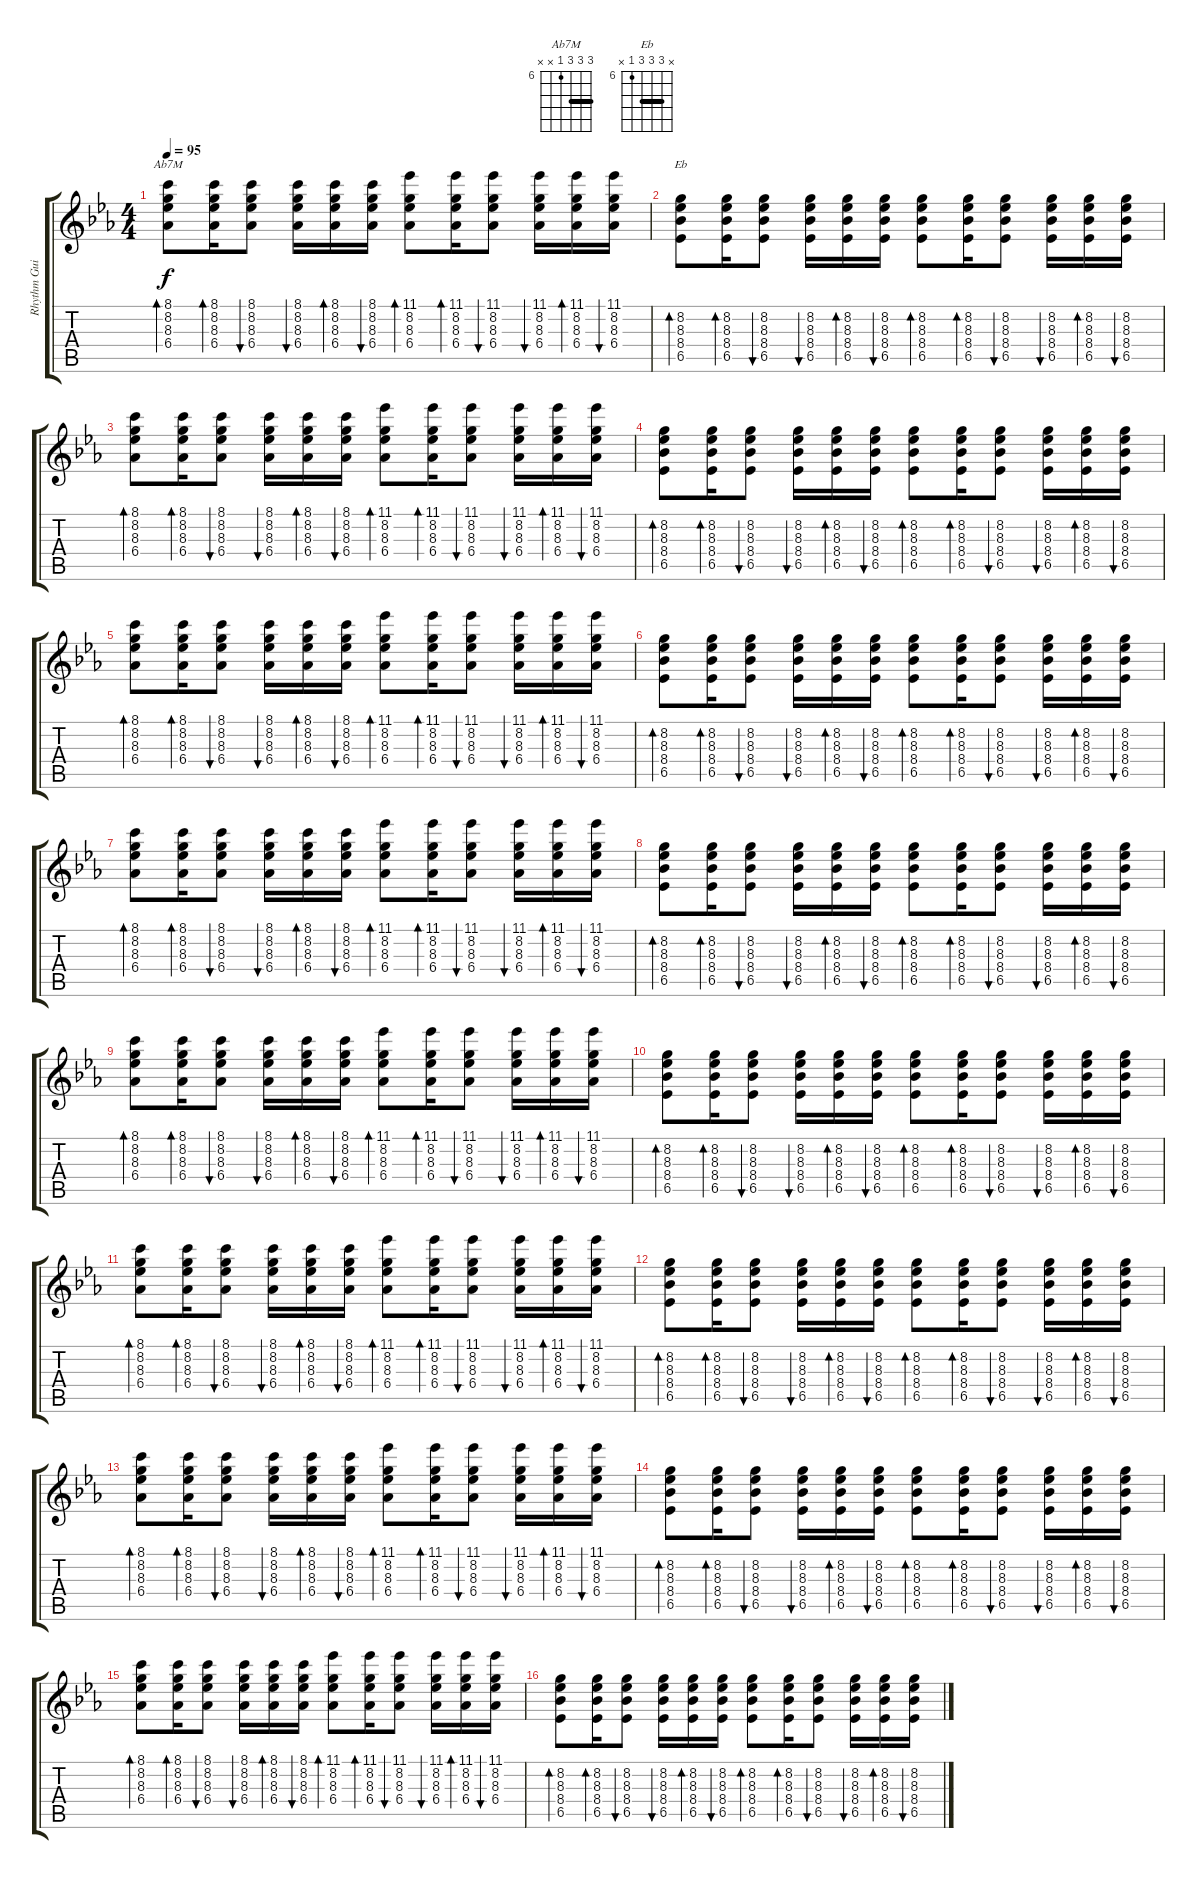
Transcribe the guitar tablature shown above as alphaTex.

\track ("Rhythm Guitar" "Rhythm Gui") {instrument acousticguitarsteel}
\staff {score tabs}
\tuning (E4 B3 G3 D3 A2 E2) {hide}
\chord ("Ab7M" 8 8 8 6 x x) {firstfret 6 barre 8}
\chord ("Eb" x 8 8 8 6 x) {firstfret 6 barre 8}
\ts (4 4)
\tempo 95
\clef g2
\ks eb
(8.1 8.2 8.3 6.4).8{bd 30 ch "Ab7M" dy f} (8.1 8.2 8.3 6.4).16{bd 30} (8.1 8.2 8.3 6.4).8{bu 30} (8.1 8.2 8.3 6.4).16{bu 30} (8.1 8.2 8.3 6.4).16{bd 30} (8.1 8.2 8.3 6.4).16{bu 30} (11.1 8.2 8.3 6.4).8{bd 30} (11.1 8.2 8.3 6.4).16{bd 30} (11.1 8.2 8.3 6.4).8{bu 30} (11.1 8.2 8.3 6.4).16{bu 30} (11.1 8.2 8.3 6.4).16{bd 30} (11.1 8.2 8.3 6.4).16{bu 30} |
(8.2 8.3 8.4 6.5).8{bd 30 ch "Eb"} (8.2 8.3 8.4 6.5).16{bd 30} (8.2 8.3 8.4 6.5).8{bu 30} (8.2 8.3 8.4 6.5).16{bu 30} (8.2 8.3 8.4 6.5).16{bd 30} (8.2 8.3 8.4 6.5).16{bu 30} (8.2 8.3 8.4 6.5).8{bd 30} (8.2 8.3 8.4 6.5).16{bd 30} (8.2 8.3 8.4 6.5).8{bu 30} (8.2 8.3 8.4 6.5).16{bu 30} (8.2 8.3 8.4 6.5).16{bd 30} (8.2 8.3 8.4 6.5).16{bu 30} |
(8.1 8.2 8.3 6.4).8{bd 30} (8.1 8.2 8.3 6.4).16{bd 30} (8.1 8.2 8.3 6.4).8{bu 30} (8.1 8.2 8.3 6.4).16{bu 30} (8.1 8.2 8.3 6.4).16{bd 30} (8.1 8.2 8.3 6.4).16{bu 30} (11.1 8.2 8.3 6.4).8{bd 30} (11.1 8.2 8.3 6.4).16{bd 30} (11.1 8.2 8.3 6.4).8{bu 30} (11.1 8.2 8.3 6.4).16{bu 30} (11.1 8.2 8.3 6.4).16{bd 30} (11.1 8.2 8.3 6.4).16{bu 30} |
(8.2 8.3 8.4 6.5).8{bd 30} (8.2 8.3 8.4 6.5).16{bd 30} (8.2 8.3 8.4 6.5).8{bu 30} (8.2 8.3 8.4 6.5).16{bu 30} (8.2 8.3 8.4 6.5).16{bd 30} (8.2 8.3 8.4 6.5).16{bu 30} (8.2 8.3 8.4 6.5).8{bd 30} (8.2 8.3 8.4 6.5).16{bd 30} (8.2 8.3 8.4 6.5).8{bu 30} (8.2 8.3 8.4 6.5).16{bu 30} (8.2 8.3 8.4 6.5).16{bd 30} (8.2 8.3 8.4 6.5).16{bu 30} |
(8.1 8.2 8.3 6.4).8{bd 30} (8.1 8.2 8.3 6.4).16{bd 30} (8.1 8.2 8.3 6.4).8{bu 30} (8.1 8.2 8.3 6.4).16{bu 30} (8.1 8.2 8.3 6.4).16{bd 30} (8.1 8.2 8.3 6.4).16{bu 30} (11.1 8.2 8.3 6.4).8{bd 30} (11.1 8.2 8.3 6.4).16{bd 30} (11.1 8.2 8.3 6.4).8{bu 30} (11.1 8.2 8.3 6.4).16{bu 30} (11.1 8.2 8.3 6.4).16{bd 30} (11.1 8.2 8.3 6.4).16{bu 30} |
(8.2 8.3 8.4 6.5).8{bd 30} (8.2 8.3 8.4 6.5).16{bd 30} (8.2 8.3 8.4 6.5).8{bu 30} (8.2 8.3 8.4 6.5).16{bu 30} (8.2 8.3 8.4 6.5).16{bd 30} (8.2 8.3 8.4 6.5).16{bu 30} (8.2 8.3 8.4 6.5).8{bd 30} (8.2 8.3 8.4 6.5).16{bd 30} (8.2 8.3 8.4 6.5).8{bu 30} (8.2 8.3 8.4 6.5).16{bu 30} (8.2 8.3 8.4 6.5).16{bd 30} (8.2 8.3 8.4 6.5).16{bu 30} |
(8.1 8.2 8.3 6.4).8{bd 30} (8.1 8.2 8.3 6.4).16{bd 30} (8.1 8.2 8.3 6.4).8{bu 30} (8.1 8.2 8.3 6.4).16{bu 30} (8.1 8.2 8.3 6.4).16{bd 30} (8.1 8.2 8.3 6.4).16{bu 30} (11.1 8.2 8.3 6.4).8{bd 30} (11.1 8.2 8.3 6.4).16{bd 30} (11.1 8.2 8.3 6.4).8{bu 30} (11.1 8.2 8.3 6.4).16{bu 30} (11.1 8.2 8.3 6.4).16{bd 30} (11.1 8.2 8.3 6.4).16{bu 30} |
(8.2 8.3 8.4 6.5).8{bd 30} (8.2 8.3 8.4 6.5).16{bd 30} (8.2 8.3 8.4 6.5).8{bu 30} (8.2 8.3 8.4 6.5).16{bu 30} (8.2 8.3 8.4 6.5).16{bd 30} (8.2 8.3 8.4 6.5).16{bu 30} (8.2 8.3 8.4 6.5).8{bd 30} (8.2 8.3 8.4 6.5).16{bd 30} (8.2 8.3 8.4 6.5).8{bu 30} (8.2 8.3 8.4 6.5).16{bu 30} (8.2 8.3 8.4 6.5).16{bd 30} (8.2 8.3 8.4 6.5).16{bu 30} |
(8.1 8.2 8.3 6.4).8{bd 30} (8.1 8.2 8.3 6.4).16{bd 30} (8.1 8.2 8.3 6.4).8{bu 30} (8.1 8.2 8.3 6.4).16{bu 30} (8.1 8.2 8.3 6.4).16{bd 30} (8.1 8.2 8.3 6.4).16{bu 30} (11.1 8.2 8.3 6.4).8{bd 30} (11.1 8.2 8.3 6.4).16{bd 30} (11.1 8.2 8.3 6.4).8{bu 30} (11.1 8.2 8.3 6.4).16{bu 30} (11.1 8.2 8.3 6.4).16{bd 30} (11.1 8.2 8.3 6.4).16{bu 30} |
(8.2 8.3 8.4 6.5).8{bd 30} (8.2 8.3 8.4 6.5).16{bd 30} (8.2 8.3 8.4 6.5).8{bu 30} (8.2 8.3 8.4 6.5).16{bu 30} (8.2 8.3 8.4 6.5).16{bd 30} (8.2 8.3 8.4 6.5).16{bu 30} (8.2 8.3 8.4 6.5).8{bd 30} (8.2 8.3 8.4 6.5).16{bd 30} (8.2 8.3 8.4 6.5).8{bu 30} (8.2 8.3 8.4 6.5).16{bu 30} (8.2 8.3 8.4 6.5).16{bd 30} (8.2 8.3 8.4 6.5).16{bu 30} |
(8.1 8.2 8.3 6.4).8{bd 30} (8.1 8.2 8.3 6.4).16{bd 30} (8.1 8.2 8.3 6.4).8{bu 30} (8.1 8.2 8.3 6.4).16{bu 30} (8.1 8.2 8.3 6.4).16{bd 30} (8.1 8.2 8.3 6.4).16{bu 30} (11.1 8.2 8.3 6.4).8{bd 30} (11.1 8.2 8.3 6.4).16{bd 30} (11.1 8.2 8.3 6.4).8{bu 30} (11.1 8.2 8.3 6.4).16{bu 30} (11.1 8.2 8.3 6.4).16{bd 30} (11.1 8.2 8.3 6.4).16{bu 30} |
(8.2 8.3 8.4 6.5).8{bd 30} (8.2 8.3 8.4 6.5).16{bd 30} (8.2 8.3 8.4 6.5).8{bu 30} (8.2 8.3 8.4 6.5).16{bu 30} (8.2 8.3 8.4 6.5).16{bd 30} (8.2 8.3 8.4 6.5).16{bu 30} (8.2 8.3 8.4 6.5).8{bd 30} (8.2 8.3 8.4 6.5).16{bd 30} (8.2 8.3 8.4 6.5).8{bu 30} (8.2 8.3 8.4 6.5).16{bu 30} (8.2 8.3 8.4 6.5).16{bd 30} (8.2 8.3 8.4 6.5).16{bu 30} |
(8.1 8.2 8.3 6.4).8{bd 30} (8.1 8.2 8.3 6.4).16{bd 30} (8.1 8.2 8.3 6.4).8{bu 30} (8.1 8.2 8.3 6.4).16{bu 30} (8.1 8.2 8.3 6.4).16{bd 30} (8.1 8.2 8.3 6.4).16{bu 30} (11.1 8.2 8.3 6.4).8{bd 30} (11.1 8.2 8.3 6.4).16{bd 30} (11.1 8.2 8.3 6.4).8{bu 30} (11.1 8.2 8.3 6.4).16{bu 30} (11.1 8.2 8.3 6.4).16{bd 30} (11.1 8.2 8.3 6.4).16{bu 30} |
(8.2 8.3 8.4 6.5).8{bd 30} (8.2 8.3 8.4 6.5).16{bd 30} (8.2 8.3 8.4 6.5).8{bu 30} (8.2 8.3 8.4 6.5).16{bu 30} (8.2 8.3 8.4 6.5).16{bd 30} (8.2 8.3 8.4 6.5).16{bu 30} (8.2 8.3 8.4 6.5).8{bd 30} (8.2 8.3 8.4 6.5).16{bd 30} (8.2 8.3 8.4 6.5).8{bu 30} (8.2 8.3 8.4 6.5).16{bu 30} (8.2 8.3 8.4 6.5).16{bd 30} (8.2 8.3 8.4 6.5).16{bu 30} |
(8.1 8.2 8.3 6.4).8{bd 30} (8.1 8.2 8.3 6.4).16{bd 30} (8.1 8.2 8.3 6.4).8{bu 30} (8.1 8.2 8.3 6.4).16{bu 30} (8.1 8.2 8.3 6.4).16{bd 30} (8.1 8.2 8.3 6.4).16{bu 30} (11.1 8.2 8.3 6.4).8{bd 30} (11.1 8.2 8.3 6.4).16{bd 30} (11.1 8.2 8.3 6.4).8{bu 30} (11.1 8.2 8.3 6.4).16{bu 30} (11.1 8.2 8.3 6.4).16{bd 30} (11.1 8.2 8.3 6.4).16{bu 30} |
(8.2 8.3 8.4 6.5).8{bd 30} (8.2 8.3 8.4 6.5).16{bd 30} (8.2 8.3 8.4 6.5).8{bu 30} (8.2 8.3 8.4 6.5).16{bu 30} (8.2 8.3 8.4 6.5).16{bd 30} (8.2 8.3 8.4 6.5).16{bu 30} (8.2 8.3 8.4 6.5).8{bd 30} (8.2 8.3 8.4 6.5).16{bd 30} (8.2 8.3 8.4 6.5).8{bu 30} (8.2 8.3 8.4 6.5).16{bu 30} (8.2 8.3 8.4 6.5).16{bd 30} (8.2 8.3 8.4 6.5).16{bu 30}
